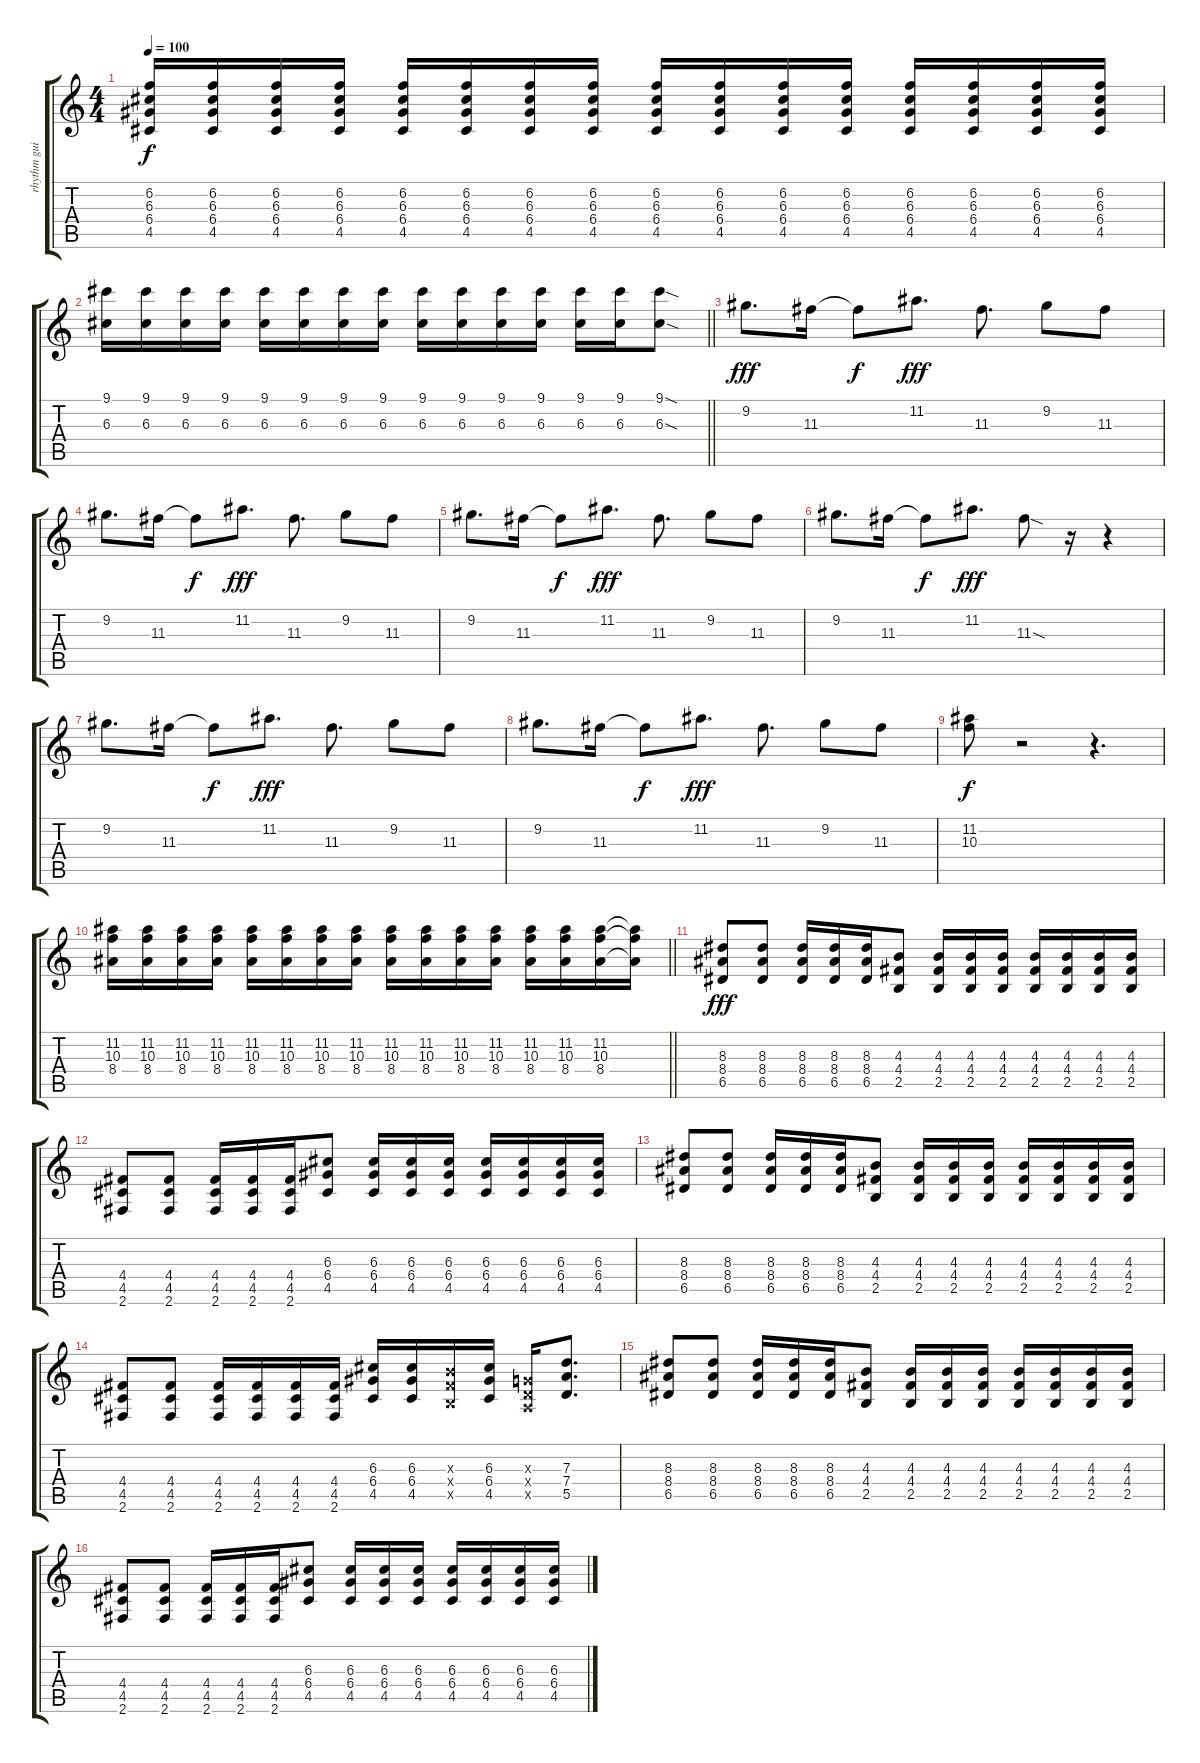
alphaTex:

\track ("rhythm guitar 2" "rhythm gui") {instrument overdrivenguitar}
\staff {score tabs}
\tuning (E4 B3 G3 D3 A2 E2) {hide}
\ts (4 4)
\tempo 100
\clef g2
\ks c
(6.2 6.3 6.4 4.5).16{dy f} (6.2 6.3 6.4 4.5).16 (6.2 6.3 6.4 4.5).16 (6.2 6.3 6.4 4.5).16 (6.2 6.3 6.4 4.5).16 (6.2 6.3 6.4 4.5).16 (6.2 6.3 6.4 4.5).16 (6.2 6.3 6.4 4.5).16 (6.2 6.3 6.4 4.5).16 (6.2 6.3 6.4 4.5).16 (6.2 6.3 6.4 4.5).16 (6.2 6.3 6.4 4.5).16 (6.2 6.3 6.4 4.5).16 (6.2 6.3 6.4 4.5).16 (6.2 6.3 6.4 4.5).16 (6.2 6.3 6.4 4.5).16 |
\barLineRight lightlight
(9.1 6.3).16 (9.1 6.3).16 (9.1 6.3).16 (9.1 6.3).16 (9.1 6.3).16 (9.1 6.3).16 (9.1 6.3).16 (9.1 6.3).16 (9.1 6.3).16 (9.1 6.3).16 (9.1 6.3).16 (9.1 6.3).16 (9.1 6.3).16 (9.1 6.3).16 (9.1{sod} 6.3{sod}).8 |
9.2.8{d dy fff} 11.3.16 11.3{t}.8{dy f} 11.2.8{d dy fff} 11.3.8{d} 9.2.8 11.3.8 |
9.2.8{d} 11.3.16 11.3{t}.8{dy f} 11.2.8{d dy fff} 11.3.8{d} 9.2.8 11.3.8 |
9.2.8{d} 11.3.16 11.3{t}.8{dy f} 11.2.8{d dy fff} 11.3.8{d} 9.2.8 11.3.8 |
9.2.8{d} 11.3.16 11.3{t}.8{dy f} 11.2.8{d dy fff} 11.3{sod}.8 r.16 r.4 |
9.2.8{d} 11.3.16 11.3{t}.8{dy f} 11.2.8{d dy fff} 11.3.8{d} 9.2.8 11.3.8 |
9.2.8{d} 11.3.16 11.3{t}.8{dy f} 11.2.8{d dy fff} 11.3.8{d} 9.2.8 11.3.8 |
(11.2 10.3).8{dy f} r.2 r.4{d} |
\barLineRight lightlight
(11.2 10.3 8.4).16 (11.2 10.3 8.4).16 (11.2 10.3 8.4).16 (11.2 10.3 8.4).16 (11.2 10.3 8.4).16 (11.2 10.3 8.4).16 (11.2 10.3 8.4).16 (11.2 10.3 8.4).16 (11.2 10.3 8.4).16 (11.2 10.3 8.4).16 (11.2 10.3 8.4).16 (11.2 10.3 8.4).16 (11.2 10.3 8.4).16 (11.2 10.3 8.4).16 (11.2 10.3 8.4).16 (11.2{t} 10.3{t} 8.4{t}).16 |
(8.3 8.4 6.5).8{dy fff volume 10} (8.3 8.4 6.5).8 (8.3 8.4 6.5).16 (8.3 8.4 6.5).16 (8.3 8.4 6.5).16 (4.3 4.4 2.5).8 (4.3 4.4 2.5).16 (4.3 4.4 2.5).16 (4.3 4.4 2.5).16 (4.3 4.4 2.5).16 (4.3 4.4 2.5).16 (4.3 4.4 2.5).16 (4.3 4.4 2.5).16 |
(4.4 4.5 2.6).8 (4.4 4.5 2.6).8 (4.4 4.5 2.6).16 (4.4 4.5 2.6).16 (4.4 4.5 2.6).16 (6.3 6.4 4.5).8 (6.3 6.4 4.5).16 (6.3 6.4 4.5).16 (6.3 6.4 4.5).16 (6.3 6.4 4.5).16 (6.3 6.4 4.5).16 (6.3 6.4 4.5).16 (6.3 6.4 4.5).16 |
(8.3 8.4 6.5).8 (8.3 8.4 6.5).8 (8.3 8.4 6.5).16 (8.3 8.4 6.5).16 (8.3 8.4 6.5).16 (4.3 4.4 2.5).8 (4.3 4.4 2.5).16 (4.3 4.4 2.5).16 (4.3 4.4 2.5).16 (4.3 4.4 2.5).16 (4.3 4.4 2.5).16 (4.3 4.4 2.5).16 (4.3 4.4 2.5).16 |
(4.4 4.5 2.6).8 (4.4 4.5 2.6).8 (4.4 4.5 2.6).16 (4.4 4.5 2.6).16 (4.4 4.5 2.6).16 (4.4 4.5 2.6).16 (6.3 6.4 4.5).16 (6.3 6.4 4.5).16 (4.3{x} 4.4{x} 2.5{x}).16 (6.3 6.4 4.5).16 (0.3{x} 0.4{x} 0.5{x}).16 (7.3 7.4 5.5).8{d} |
(8.3 8.4 6.5).8 (8.3 8.4 6.5).8 (8.3 8.4 6.5).16 (8.3 8.4 6.5).16 (8.3 8.4 6.5).16 (4.3 4.4 2.5).8 (4.3 4.4 2.5).16 (4.3 4.4 2.5).16 (4.3 4.4 2.5).16 (4.3 4.4 2.5).16 (4.3 4.4 2.5).16 (4.3 4.4 2.5).16 (4.3 4.4 2.5).16 |
(4.4 4.5 2.6).8 (4.4 4.5 2.6).8 (4.4 4.5 2.6).16 (4.4 4.5 2.6).16 (4.4 4.5 2.6).16 (6.3 6.4 4.5).8 (6.3 6.4 4.5).16 (6.3 6.4 4.5).16 (6.3 6.4 4.5).16 (6.3 6.4 4.5).16 (6.3 6.4 4.5).16 (6.3 6.4 4.5).16 (6.3 6.4 4.5).16
